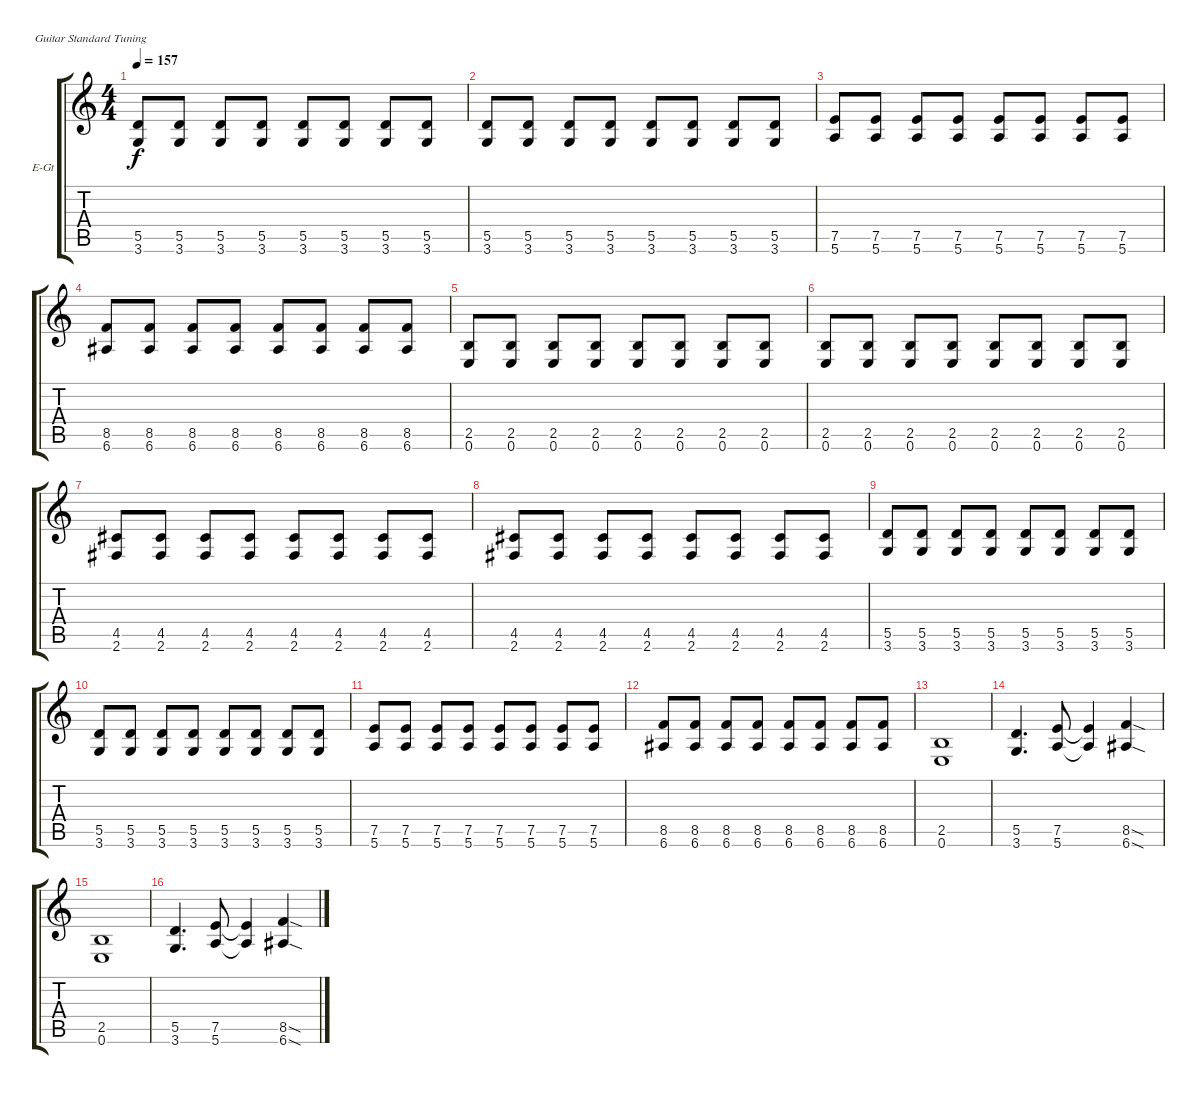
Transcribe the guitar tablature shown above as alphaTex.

\defaultSystemsLayout 4
\bracketExtendMode groupsimilarinstruments
\firstSystemTrackNameOrientation horizontal
\otherSystemsTrackNameOrientation horizontal
\track ("Al" "E-Gt") {instrument distortionguitar}
\staff {score tabs}
\tuning (E4 B3 G3 D3 A2 E2)
\ts (4 4)
\tempo 157
\clef g2
\ks c
(5.5 3.6).8{dy f} (5.5 3.6).8 (5.5 3.6).8 (5.5 3.6).8 (5.5 3.6).8 (5.5 3.6).8 (5.5 3.6).8 (5.5 3.6).8 |
(5.5 3.6).8 (5.5 3.6).8 (5.5 3.6).8 (5.5 3.6).8 (5.5 3.6).8 (5.5 3.6).8 (5.5 3.6).8 (5.5 3.6).8 |
(7.5 5.6).8 (7.5 5.6).8 (7.5 5.6).8 (7.5 5.6).8 (7.5 5.6).8 (7.5 5.6).8 (7.5 5.6).8 (7.5 5.6).8 |
(8.5 6.6).8 (8.5 6.6).8 (8.5 6.6).8 (8.5 6.6).8 (8.5 6.6).8 (8.5 6.6).8 (8.5 6.6).8 (8.5 6.6).8 |
(2.5 0.6).8 (2.5 0.6).8 (2.5 0.6).8 (2.5 0.6).8 (2.5 0.6).8 (2.5 0.6).8 (2.5 0.6).8 (2.5 0.6).8 |
(2.5 0.6).8 (2.5 0.6).8 (2.5 0.6).8 (2.5 0.6).8 (2.5 0.6).8 (2.5 0.6).8 (2.5 0.6).8 (2.5 0.6).8 |
(4.5 2.6).8 (4.5 2.6).8 (4.5 2.6).8 (4.5 2.6).8 (4.5 2.6).8 (4.5 2.6).8 (4.5 2.6).8 (4.5 2.6).8 |
(4.5 2.6).8 (4.5 2.6).8 (4.5 2.6).8 (4.5 2.6).8 (4.5 2.6).8 (4.5 2.6).8 (4.5 2.6).8 (4.5 2.6).8 |
(5.5 3.6).8 (5.5 3.6).8 (5.5 3.6).8 (5.5 3.6).8 (5.5 3.6).8 (5.5 3.6).8 (5.5 3.6).8 (5.5 3.6).8 |
(5.5 3.6).8 (5.5 3.6).8 (5.5 3.6).8 (5.5 3.6).8 (5.5 3.6).8 (5.5 3.6).8 (5.5 3.6).8 (5.5 3.6).8 |
(7.5 5.6).8 (7.5 5.6).8 (7.5 5.6).8 (7.5 5.6).8 (7.5 5.6).8 (7.5 5.6).8 (7.5 5.6).8 (7.5 5.6).8 |
(8.5 6.6).8 (8.5 6.6).8 (8.5 6.6).8 (8.5 6.6).8 (8.5 6.6).8 (8.5 6.6).8 (8.5 6.6).8 (8.5 6.6).8 |
(2.5 0.6).1 |
(5.5 3.6).4{d} (7.5 5.6).8 (7.5{t} 5.6{t}).4 (8.5{sod} 6.6{sod}).4 |
(2.5 0.6).1 |
(5.5 3.6).4{d} (7.5 5.6).8 (7.5{t} 5.6{t}).4 (8.5{sod} 6.6{sod}).4
